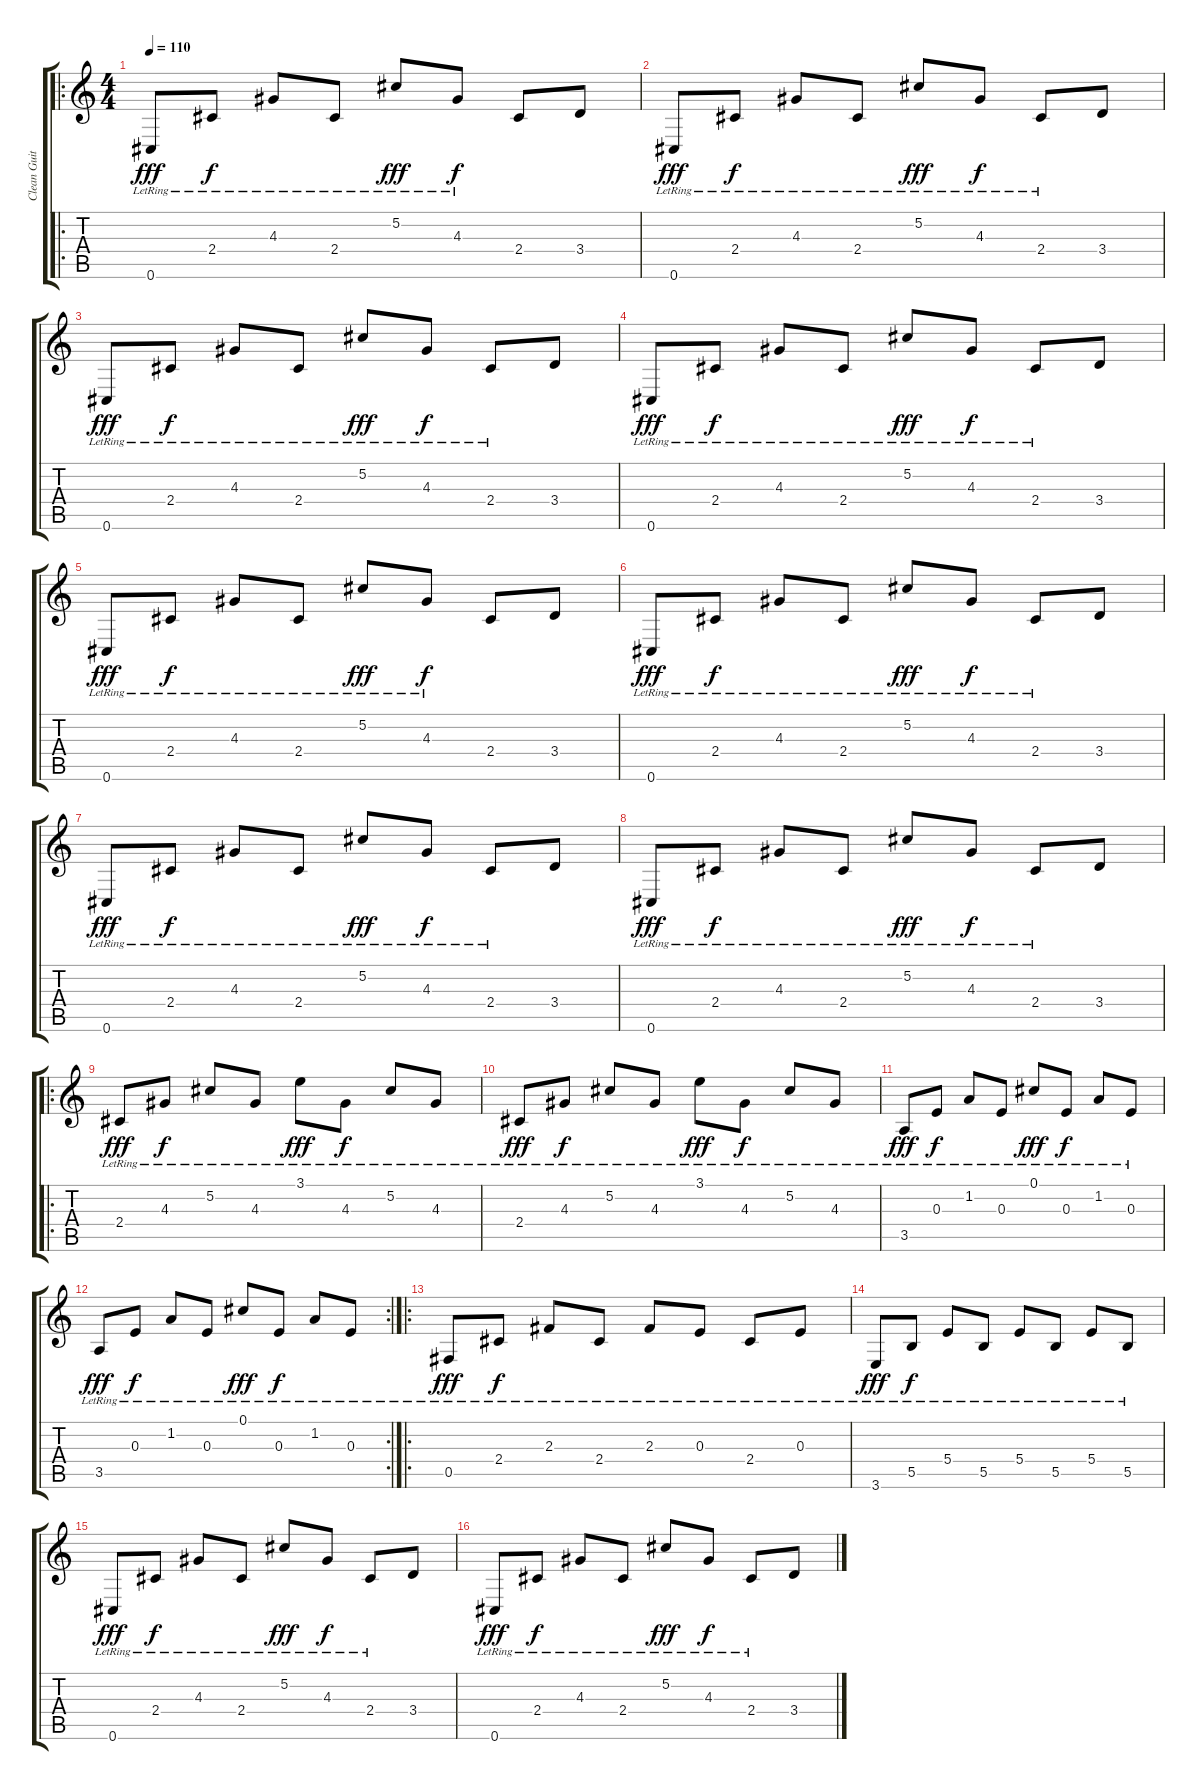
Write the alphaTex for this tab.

\track ("Clean Guitar" "Clean Guit") {instrument electricguitarjazz}
\staff {score tabs}
\tuning (Db4 Ab3 E3 B2 Gb2 Db2) {hide}
\ro
\ts (4 4)
\tempo 110
\clef g2
\ks c
0.6{lr}.8{dy fff instrument electricguitarjazz} 2.4{lr}.8{dy f} 4.3{lr}.8 2.4{lr}.8 5.2{lr}.8{dy fff} 4.3{lr}.8{dy f} 2.4.8 3.4.8 |
0.6{lr}.8{dy fff} 2.4{lr}.8{dy f} 4.3{lr}.8 2.4{lr}.8 5.2{lr}.8{dy fff} 4.3{lr}.8{dy f} 2.4{lr}.8 3.4.8 |
0.6{lr}.8{dy fff} 2.4{lr}.8{dy f} 4.3{lr}.8 2.4{lr}.8 5.2{lr}.8{dy fff} 4.3{lr}.8{dy f} 2.4{lr}.8 3.4.8 |
0.6{lr}.8{dy fff} 2.4{lr}.8{dy f} 4.3{lr}.8 2.4{lr}.8 5.2{lr}.8{dy fff} 4.3{lr}.8{dy f} 2.4{lr}.8 3.4.8 |
0.6{lr}.8{dy fff} 2.4{lr}.8{dy f} 4.3{lr}.8 2.4{lr}.8 5.2{lr}.8{dy fff} 4.3{lr}.8{dy f} 2.4.8 3.4.8 |
0.6{lr}.8{dy fff} 2.4{lr}.8{dy f} 4.3{lr}.8 2.4{lr}.8 5.2{lr}.8{dy fff} 4.3{lr}.8{dy f} 2.4{lr}.8 3.4.8 |
0.6{lr}.8{dy fff} 2.4{lr}.8{dy f} 4.3{lr}.8 2.4{lr}.8 5.2{lr}.8{dy fff} 4.3{lr}.8{dy f} 2.4{lr}.8 3.4.8 |
0.6{lr}.8{dy fff} 2.4{lr}.8{dy f} 4.3{lr}.8 2.4{lr}.8 5.2{lr}.8{dy fff} 4.3{lr}.8{dy f} 2.4{lr}.8 3.4.8 |
\ro
2.4{lr}.8{dy fff} 4.3{lr}.8{dy f} 5.2{lr}.8 4.3{lr}.8 3.1{lr}.8{dy fff} 4.3{lr}.8{dy f} 5.2{lr}.8 4.3{lr}.8 |
2.4{lr}.8{dy fff} 4.3{lr}.8{dy f} 5.2{lr}.8 4.3{lr}.8 3.1{lr}.8{dy fff} 4.3{lr}.8{dy f} 5.2{lr}.8 4.3{lr}.8 |
3.5{lr}.8{dy fff} 0.3{lr}.8{dy f} 1.2{lr}.8 0.3{lr}.8 0.1{lr}.8{dy fff} 0.3{lr}.8{dy f} 1.2{lr}.8 0.3{lr}.8 |
\rc 2
3.5{lr}.8{dy fff} 0.3{lr}.8{dy f} 1.2{lr}.8 0.3{lr}.8 0.1{lr}.8{dy fff} 0.3{lr}.8{dy f} 1.2{lr}.8 0.3{lr}.8 |
\ro
0.5{lr}.8{dy fff} 2.4{lr}.8{dy f} 2.3{lr}.8 2.4{lr}.8 2.3{lr}.8 0.3{lr}.8 2.4{lr}.8 0.3{lr}.8 |
3.6{lr}.8{dy fff} 5.5{lr}.8{dy f} 5.4{lr}.8 5.5{lr}.8 5.4{lr}.8 5.5{lr}.8 5.4{lr}.8 5.5{lr}.8 |
0.6{lr}.8{dy fff} 2.4{lr}.8{dy f} 4.3{lr}.8 2.4{lr}.8 5.2{lr}.8{dy fff} 4.3{lr}.8{dy f} 2.4{lr}.8 3.4.8 |
0.6{lr}.8{dy fff} 2.4{lr}.8{dy f} 4.3{lr}.8 2.4{lr}.8 5.2{lr}.8{dy fff} 4.3{lr}.8{dy f} 2.4{lr}.8 3.4.8
